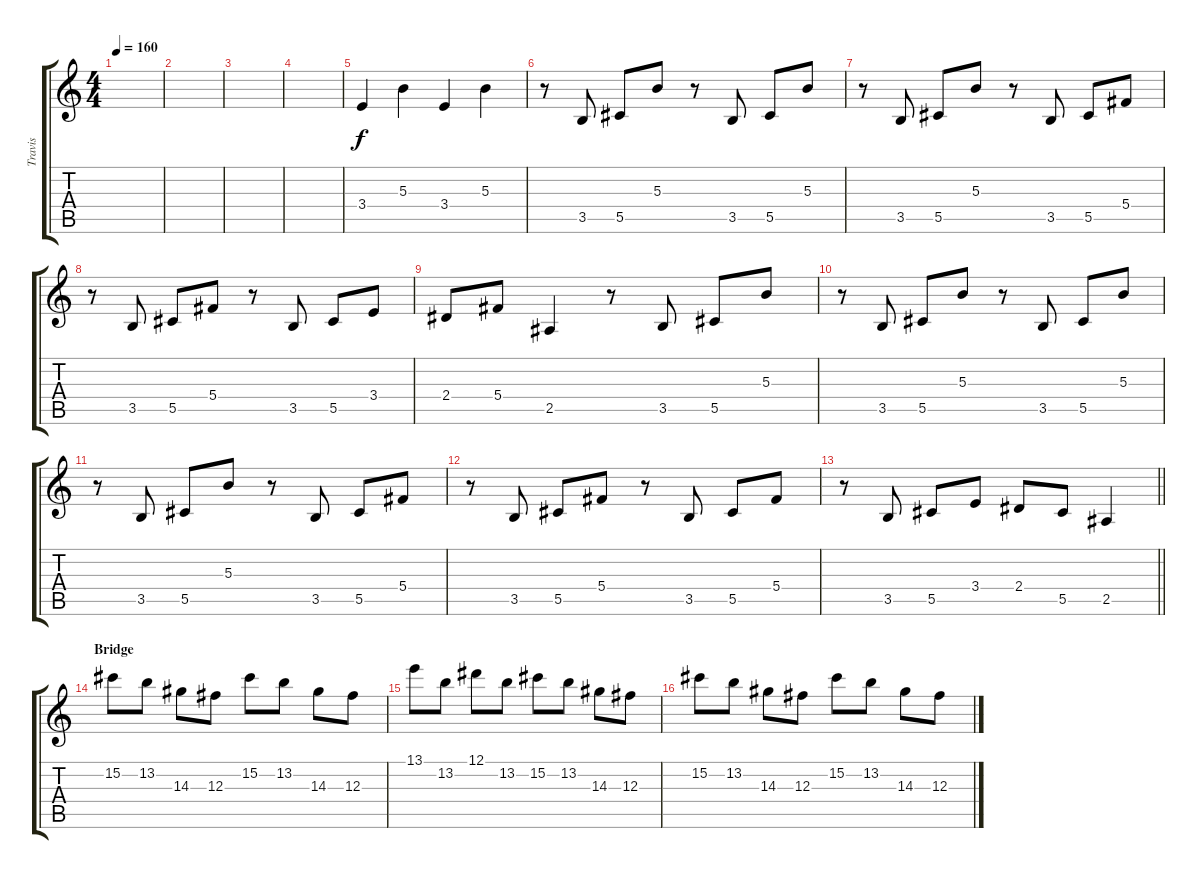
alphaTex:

\track ("Travis" "Travis") {instrument distortionguitar}
\staff {score tabs}
\tuning (Eb4 Bb3 Gb3 Db3 Ab2 Eb2) {hide}
\ts (4 4)
\tempo 160
\clef g2
\ks c
|
|
|
|
3.4.4{dy f} 5.3.4 3.4.4 5.3.4 |
r.8 3.5.8 5.5.8 5.3.8 r.8 3.5.8 5.5.8 5.3.8 |
r.8 3.5.8 5.5.8 5.3.8 r.8 3.5.8 5.5.8 5.4.8 |
r.8 3.5.8 5.5.8 5.4.8 r.8 3.5.8 5.5.8 3.4.8 |
2.4.8 5.4.8 2.5.4 r.8 3.5.8 5.5.8 5.3.8 |
r.8 3.5.8 5.5.8 5.3.8 r.8 3.5.8 5.5.8 5.3.8 |
r.8 3.5.8 5.5.8 5.3.8 r.8 3.5.8 5.5.8 5.4.8 |
r.8 3.5.8 5.5.8 5.4.8 r.8 3.5.8 5.5.8 5.4.8 |
\barLineRight lightlight
r.8 3.5.8 5.5.8 3.4.8 2.4.8 5.5.8 2.5.4 |
\section ("" "Bridge")
15.2.8{instrument distortionguitar} 13.2.8 14.3.8 12.3.8 15.2.8 13.2.8 14.3.8 12.3.8 |
13.1.8 13.2.8 12.1.8 13.2.8 15.2.8 13.2.8 14.3.8 12.3.8 |
15.2.8 13.2.8 14.3.8 12.3.8 15.2.8 13.2.8 14.3.8 12.3.8
